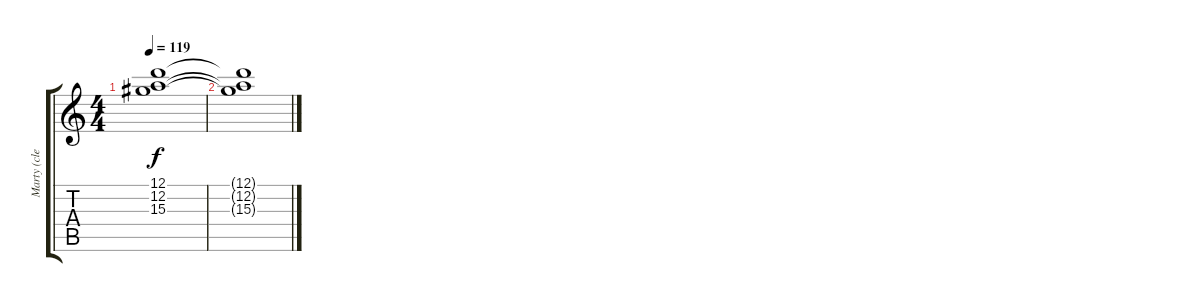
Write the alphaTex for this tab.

\track ("Marty (clean)" "Marty (cle") {instrument electricguitarclean}
\staff {score tabs}
\tuning (D4 A3 F3 C3 G2 D2) {hide}
\ts (4 4)
\tempo 119
\clef g2
\ks c
(12.1{t} 12.2{t} 15.3{t}).1{dy f} |
(12.1{t} 12.2{t} 15.3{t}).1
